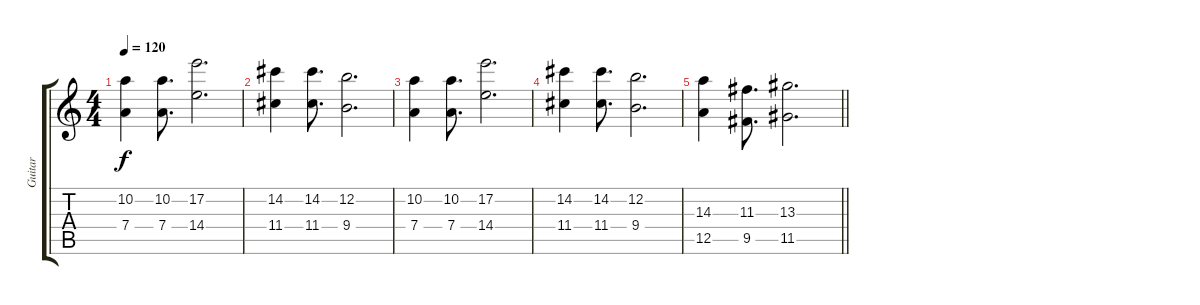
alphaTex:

\track ("Guitar" "Guitar") {instrument overdrivenguitar}
\staff {score tabs}
\tuning (E4 B3 G3 D3 A2 D2) {hide}
\ts (4 4)
\tempo 120
\clef g2
\ks c
(10.2 7.4).4{dy f} (10.2 7.4).8{d} (17.2 14.4).2{d} |
(14.2 11.4).4 (14.2 11.4).8{d} (12.2 9.4).2{d} |
(10.2 7.4).4 (10.2 7.4).8{d} (17.2 14.4).2{d} |
(14.2 11.4).4 (14.2 11.4).8{d} (12.2 9.4).2{d} |
\barLineRight lightlight
(14.3 12.5).4 (11.3 9.5).8{d} (13.3 11.5).2{d}
